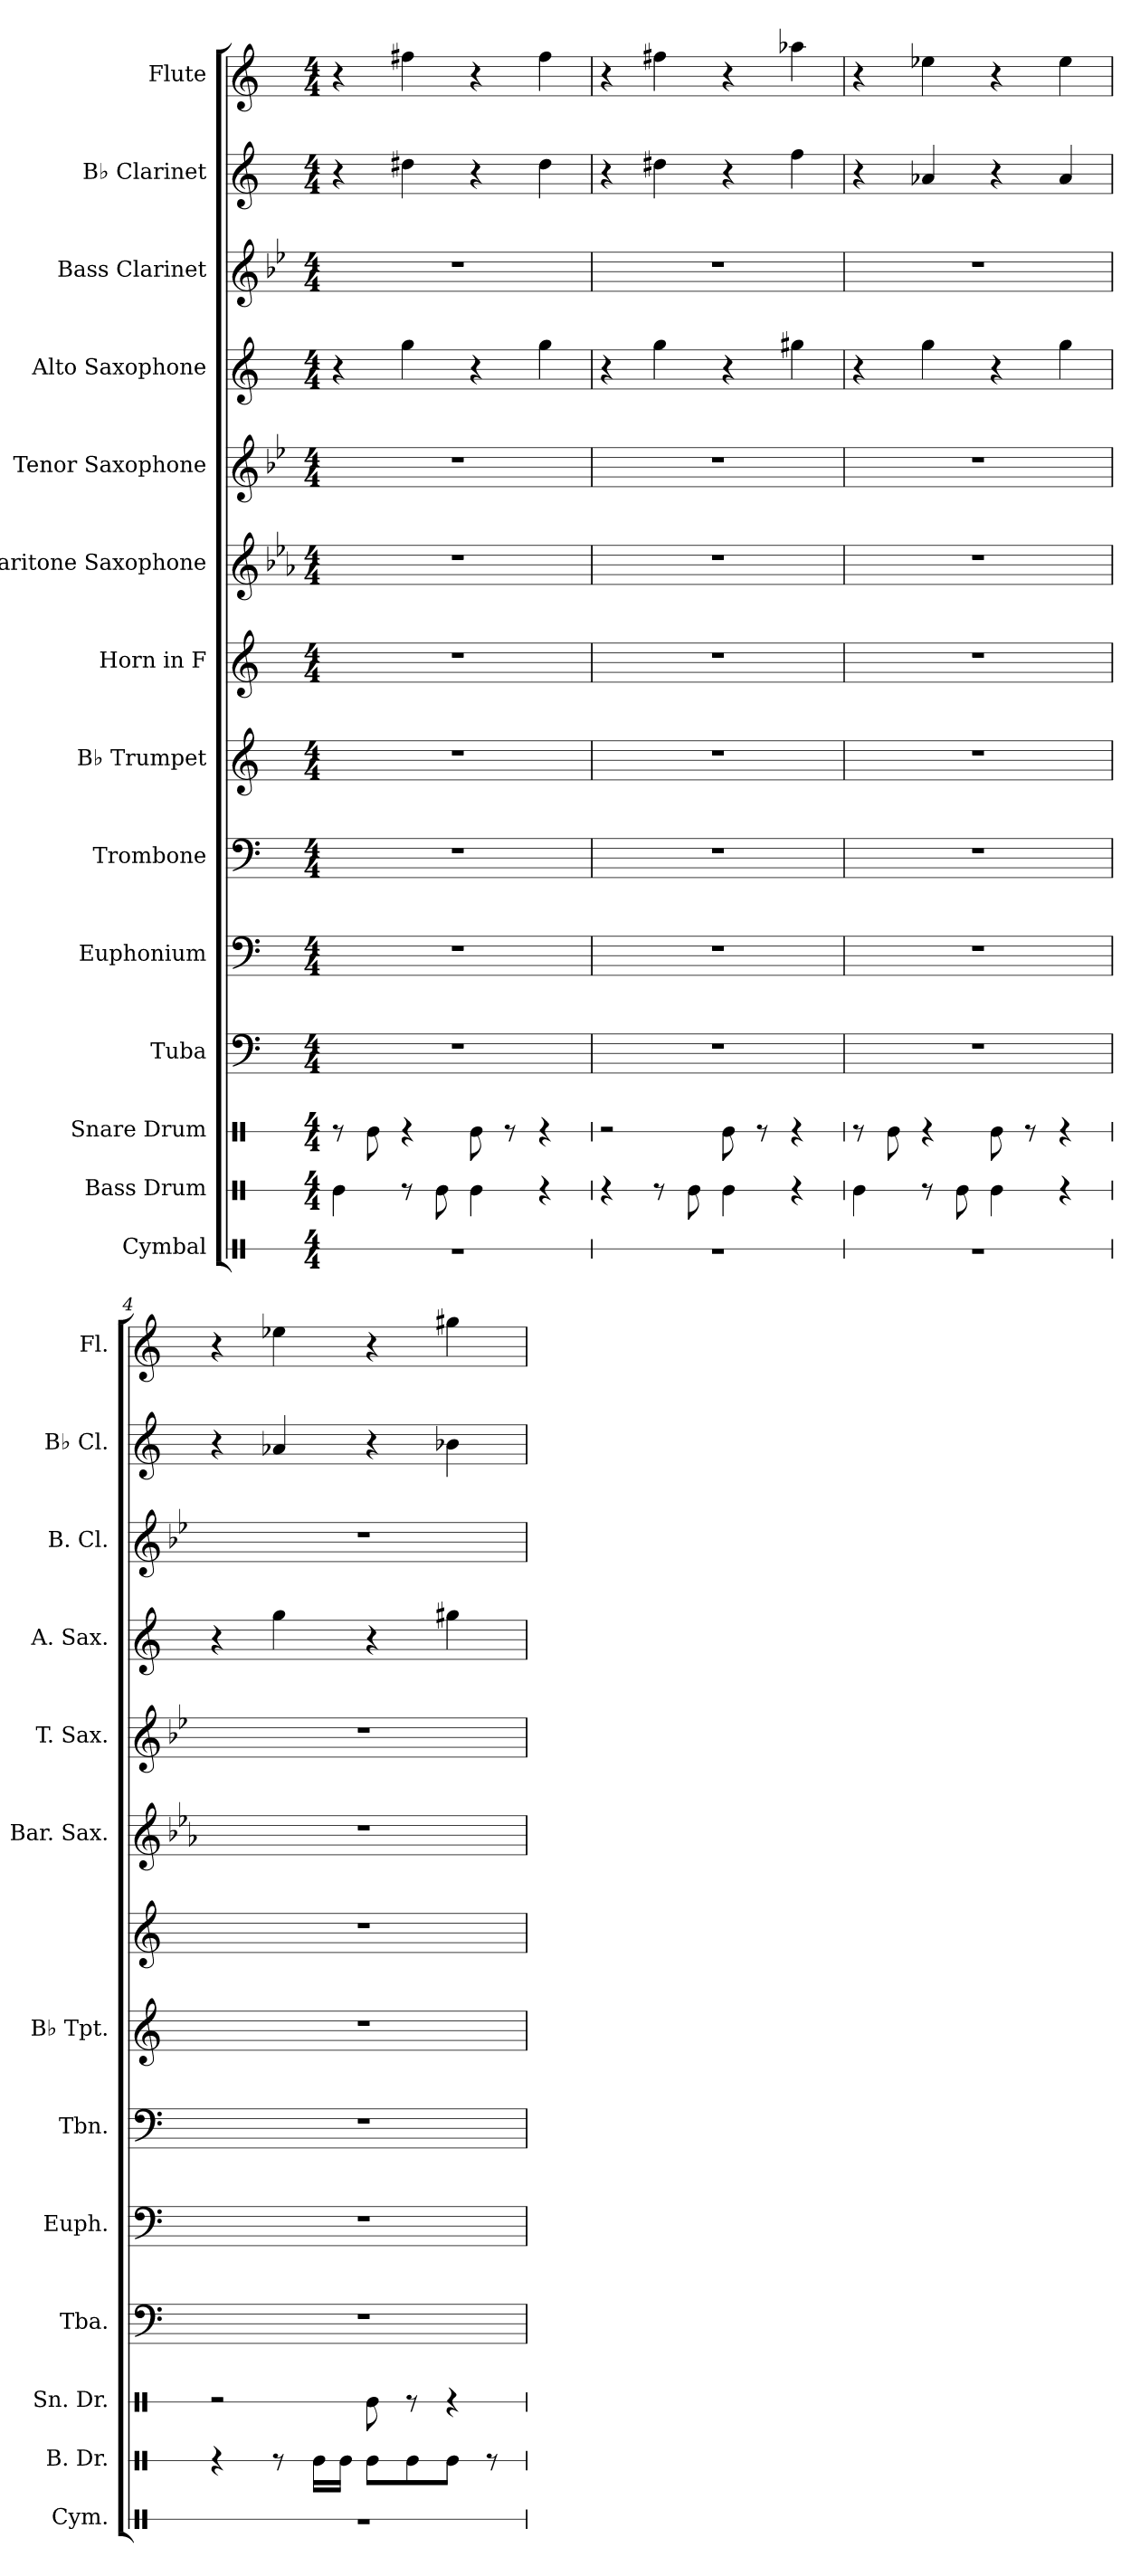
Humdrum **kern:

**kern	**kern	**kern	**kern	**kern	**kern	**kern	**kern	**kern	**kern	**kern	**kern	**kern	**kern
*part14	*part13	*part12	*part11	*part10	*part9	*part8	*part7	*part6	*part5	*part4	*part3	*part2	*part1
*staff14	*staff13	*staff12	*staff11	*staff10	*staff9	*staff8	*staff7	*staff6	*staff5	*staff4	*staff3	*staff2	*staff1
*I"Cymbal	*I"Bass Drum	*I"Snare Drum	*I"Tuba	*I"Euphonium	*I"Trombone	*I"B♭ Trumpet	*I"Horn in F	*I"Baritone Saxophone	*I"Tenor Saxophone	*I"Alto Saxophone	*I"Bass Clarinet	*I"B♭ Clarinet	*I"Flute
*I'Cym.	*I'B. Dr.	*I'Sn. Dr.	*I'Tba.	*I'Euph.	*I'Tbn.	*I'B♭ Tpt.	*	*I'Bar. Sax.	*I'T. Sax.	*I'A. Sax.	*I'B. Cl.	*I'B♭ Cl.	*I'Fl.
*stria1	*stria1	*stria1	*	*	*	*	*	*	*	*	*	*	*
*clefX	*clefX	*clefX	*clefF4	*clefF4	*clefF4	*clefG2	*clefG2	*clefG2	*clefG2	*clefG2	*clefG2	*clefG2	*clefG2
*	*	*	*	*	*	*ITrd1c2	*ITrd4c7	*ITrd12c21	*ITrd8c14	*ITrd5c9	*ITrd8c14	*ITrd1c2	*
*k[]	*k[]	*k[]	*k[]	*k[]	*k[]	*k[b-e-]	*k[b-]	*k[b-e-a-]	*k[b-e-]	*k[b-e-a-]	*k[b-e-]	*k[b-e-]	*k[]
*M4/4	*M4/4	*M4/4	*M4/4	*M4/4	*M4/4	*M4/4	*M4/4	*M4/4	*M4/4	*M4/4	*M4/4	*M4/4	*M4/4
*MM150	*MM150	*MM150	*MM150	*MM150	*MM150	*MM150	*MM150	*MM150	*MM150	*MM150	*MM150	*MM150	*MM150
=1	=1	=1	=1	=1	=1	=1	=1	=1	=1	=1	=1	=1	=1
1r	4Re\	8r	1r	1r	1r	1r	1r	1r	1r	4r	1r	4r	4r
.	.	8Re\	.	.	.	.	.	.	.	.	.	.	.
.	8r	4r	.	.	.	.	.	.	.	4b-\	.	4cc#X\	4ff#X\
.	8Re\	.	.	.	.	.	.	.	.	.	.	.	.
.	4Re\	8Re\	.	.	.	.	.	.	.	4r	.	4r	4r
.	.	8r	.	.	.	.	.	.	.	.	.	.	.
.	4r	4r	.	.	.	.	.	.	.	4b-\	.	4cc#\	4ff#\
=2	=2	=2	=2	=2	=2	=2	=2	=2	=2	=2	=2	=2	=2
1r	4r	2r	1r	1r	1r	1r	1r	1r	1r	4r	1r	4r	4r
.	8r	.	.	.	.	.	.	.	.	4b-\	.	4cc#X\	4ff#X\
.	8Re\	.	.	.	.	.	.	.	.	.	.	.	.
.	4Re\	8Re\	.	.	.	.	.	.	.	4r	.	4r	4r
.	.	8r	.	.	.	.	.	.	.	.	.	.	.
.	4r	4r	.	.	.	.	.	.	.	4bn\	.	4ee-\	4aa-X\
=3	=3	=3	=3	=3	=3	=3	=3	=3	=3	=3	=3	=3	=3
1r	4Re\	8r	1r	1r	1r	1r	1r	1r	1r	4r	1r	4r	4r
.	.	8Re\	.	.	.	.	.	.	.	.	.	.	.
.	8r	4r	.	.	.	.	.	.	.	4b-\	.	4g-X/	4ee-X\
.	8Re\	.	.	.	.	.	.	.	.	.	.	.	.
.	4Re\	8Re\	.	.	.	.	.	.	.	4r	.	4r	4r
.	.	8r	.	.	.	.	.	.	.	.	.	.	.
.	4r	4r	.	.	.	.	.	.	.	4b-\	.	4g-/	4ee-\
=4	=4	=4	=4	=4	=4	=4	=4	=4	=4	=4	=4	=4	=4
1r	4r	2r	1r	1r	1r	1r	1r	1r	1r	4r	1r	4r	4r
.	8r	.	.	.	.	.	.	.	.	4b-\	.	4g-X/	4ee-X\
.	16Re\LL	.	.	.	.	.	.	.	.	.	.	.	.
.	16Re\JJ	.	.	.	.	.	.	.	.	.	.	.	.
.	8Re\L	8Re\	.	.	.	.	.	.	.	4r	.	4r	4r
.	8Re\	8r	.	.	.	.	.	.	.	.	.	.	.
.	8Re\J	4r	.	.	.	.	.	.	.	4bn\	.	4a-X\	4gg#X\
.	8r	.	.	.	.	.	.	.	.	.	.	.	.
=	=	=	=	=	=	=	=	=	=	=	=	=	=
*-	*-	*-	*-	*-	*-	*-	*-	*-	*-	*-	*-	*-	*-
